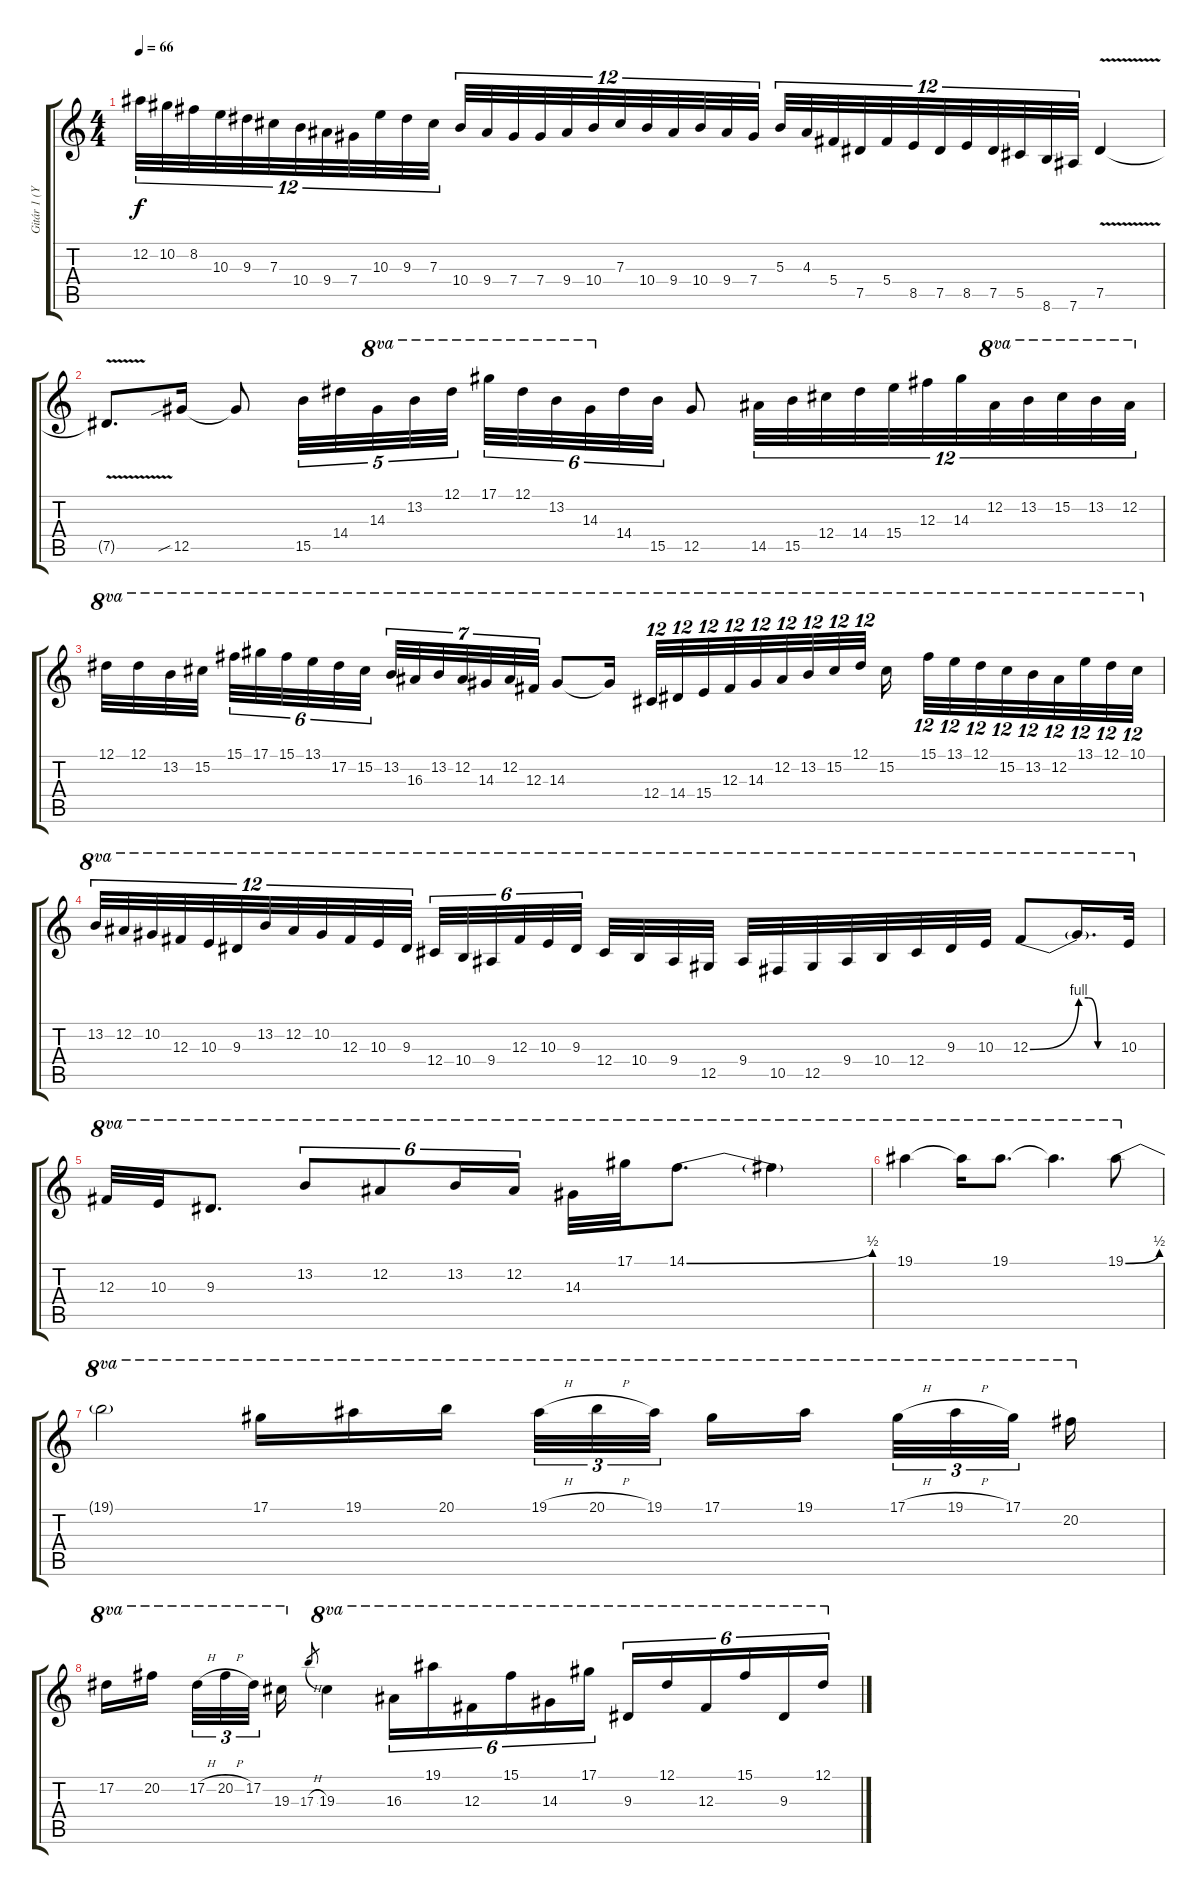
\track ("Gitár 1 (Yngwie Malmsteen)" "Gitár 1 (Y") {instrument distortionguitar}
\staff {score tabs}
\tuning (Eb4 Bb3 Gb3 Db3 Ab2 Eb2) {hide}
\ts (4 4)
\tempo 66
\clef g2
\ks c
12.2.32{tu (12 8) dy f} 10.2.32{tu (12 8)} 8.2.32{tu (12 8)} 10.3.32{tu (12 8)} 9.3.32{tu (12 8)} 7.3.32{tu (12 8)} 10.4.32{tu (12 8)} 9.4.32{tu (12 8)} 7.4.32{tu (12 8)} 10.3.32{tu (12 8)} 9.3.32{tu (12 8)} 7.3.32{tu (12 8)} 10.4.32{tu (12 8)} 9.4.32{tu (12 8)} 7.4.32{tu (12 8)} 7.4.32{tu (12 8)} 9.4.32{tu (12 8)} 10.4.32{tu (12 8)} 7.3.32{tu (12 8)} 10.4.32{tu (12 8)} 9.4.32{tu (12 8)} 10.4.32{tu (12 8)} 9.4.32{tu (12 8)} 7.4.32{tu (12 8)} 5.3.32{tu (12 8)} 4.3.32{tu (12 8)} 5.4.32{tu (12 8)} 7.5.32{tu (12 8)} 5.4.32{tu (12 8)} 8.5.32{tu (12 8)} 7.5.32{tu (12 8)} 8.5.32{tu (12 8)} 7.5.32{tu (12 8)} 5.5.32{tu (12 8)} 8.6.32{tu (12 8)} 7.6.32{tu (12 8)} 7.5{v}.4 |
7.5{t}.8{d} 12.5{sib}.16 12.5{t}.8 15.5.32{tu (5 4)} 14.4.32{tu (5 4)} 14.3.32{tu (5 4) ot 8va} 13.2.32{tu (5 4) ot 8va} 12.1.32{tu (5 4) ot 8va} 17.1.32{tu (6 4) ot 8va beam merge} 12.1.32{tu (6 4) ot 8va} 13.2.32{tu (6 4) ot 8va beam merge} 14.3.32{tu (6 4) ot 8va} 14.4.32{tu (6 4)} 15.5.32{tu (6 4)} 12.5.8 14.5.32{tu (12 8)} 15.5.32{tu (12 8)} 12.4.32{tu (12 8) beam merge} 14.4.32{tu (12 8)} 15.4.32{tu (12 8)} 12.3.32{tu (12 8)} 14.3.32{tu (12 8)} 12.2.32{tu (12 8) ot 8va} 13.2.32{tu (12 8) ot 8va} 15.2.32{tu (12 8) ot 8va} 13.2.32{tu (12 8) ot 8va beam merge} 12.2.32{tu (12 8) ot 8va} |
12.1.32{ot 8va} 12.1.32{ot 8va} 13.2.32{ot 8va} 15.2.32{ot 8va beam splitsecondary} 15.1.32{tu (6 4) ot 8va} 17.1.32{tu (6 4) ot 8va} 15.1.32{tu (6 4) ot 8va} 13.1.32{tu (6 4) ot 8va} 17.2.32{tu (6 4) ot 8va} 15.2.32{tu (6 4) ot 8va} 13.2.32{tu (7 4) ot 8va} 16.3.32{tu (7 4) ot 8va} 13.2.32{tu (7 4) ot 8va} 12.2.32{tu (7 4) ot 8va} 14.3.32{tu (7 4) ot 8va} 12.2.32{tu (7 4) ot 8va} 12.3.32{tu (7 4) ot 8va} 14.3.8{ot 8va} 14.3{t}.16{ot 8va beam splitsecondary} 12.4.32{tu (12 8) ot 8va} 14.4.32{tu (12 8) ot 8va} 15.4.32{tu (12 8) ot 8va} 12.3.32{tu (12 8) ot 8va} 14.3.32{tu (12 8) ot 8va} 12.2.32{tu (12 8) ot 8va} 13.2.32{tu (12 8) ot 8va} 15.2.32{tu (12 8) ot 8va} 12.1.32{tu (12 8) ot 8va} 15.2.16{ot 8va beam splitsecondary} 15.1.32{tu (12 8) ot 8va} 13.1.32{tu (12 8) ot 8va} 12.1.32{tu (12 8) ot 8va} 15.2.32{tu (12 8) ot 8va} 13.2.32{tu (12 8) ot 8va} 12.2.32{tu (12 8) ot 8va} 13.1.32{tu (12 8) ot 8va} 12.1.32{tu (12 8) ot 8va} 10.1.32{tu (12 8) ot 8va} |
13.2.32{tu (12 8) ot 8va} 12.2.32{tu (12 8) ot 8va} 10.2.32{tu (12 8) ot 8va} 12.3.32{tu (12 8) ot 8va} 10.3.32{tu (12 8) ot 8va} 9.3.32{tu (12 8) ot 8va} 13.2.32{tu (12 8) ot 8va} 12.2.32{tu (12 8) ot 8va} 10.2.32{tu (12 8) ot 8va} 12.3.32{tu (12 8) ot 8va} 10.3.32{tu (12 8) ot 8va} 9.3.32{tu (12 8) ot 8va} 12.4.32{tu (6 4) ot 8va} 10.4.32{tu (6 4) ot 8va} 9.4.32{tu (6 4) ot 8va} 12.3.32{tu (6 4) ot 8va} 10.3.32{tu (6 4) ot 8va} 9.3.32{tu (6 4) ot 8va beam splitsecondary} 12.4.32{ot 8va} 10.4.32{ot 8va} 9.4.32{ot 8va} 12.5.32{ot 8va} 9.4.32{ot 8va} 10.5.32{ot 8va} 12.5.32{ot 8va} 9.4.32{ot 8va} 10.4.32{ot 8va} 12.4.32{ot 8va} 9.3.32{ot 8va} 10.3.32{ot 8va} 12.3{be (bend 0 0 60 4)}.8{ot 8va} 12.3{be (custom 0 4 15 4 30 0 60 0) t}.16{d ot 8va} 10.3.32{ot 8va} |
12.3.32{ot 8va} 10.3.32{ot 8va} 9.3.8{d ot 8va} 13.2.8{tu (6 4) ot 8va} 12.2.8{tu (6 4) ot 8va} 13.2.16{tu (6 4) ot 8va} 12.2.16{tu (6 4) ot 8va} 14.3.32{ot 8va} 17.1.32{ot 8va} 14.1{be (bend 0 0 60 2)}.8{d ot 8va} 14.1{t}.4{ot 8va} |
19.1.4{ot 8va} 19.1{t}.16{ot 8va} 19.1.8{d ot 8va} 19.1{t}.4{d ot 8va} 19.1{be (bend 0 0 60 2)}.8{ot 8va} |
19.1{t}.2{ot 8va} 17.1.16{ot 8va} 19.1.16{ot 8va} 20.1.16{ot 8va beam splitsecondary} 19.1{h}.32{tu (3 2) ot 8va} 20.1{h}.32{tu (3 2) ot 8va} 19.1.32{tu (3 2) ot 8va} 17.1.16{ot 8va} 19.1.16{ot 8va beam splitsecondary} 17.1{h}.32{tu (3 2) ot 8va} 19.1{h}.32{tu (3 2) ot 8va} 17.1.32{tu (3 2) ot 8va beam splitsecondary} 20.2.16{ot 8va} |
17.2.16{ot 8va} 20.2.16{ot 8va beam splitsecondary} 17.2{h}.32{tu (3 2) ot 8va} 20.2{h}.32{tu (3 2) ot 8va} 17.2.32{tu (3 2) ot 8va beam splitsecondary} 19.3.16{ot 8va} 17.3{h}.8{gr} 19.3.4{ot 8va} 16.3.16{tu (6 4) ot 8va} 19.1.16{tu (6 4) ot 8va} 12.3.16{tu (6 4) ot 8va} 15.1.16{tu (6 4) ot 8va} 14.3.16{tu (6 4) ot 8va} 17.1.16{tu (6 4) ot 8va} 9.3.16{tu (6 4) ot 8va} 12.1.16{tu (6 4) ot 8va} 12.3.16{tu (6 4) ot 8va} 15.1.16{tu (6 4) ot 8va} 9.3.16{tu (6 4) ot 8va} 12.1.16{tu (6 4) ot 8va}
